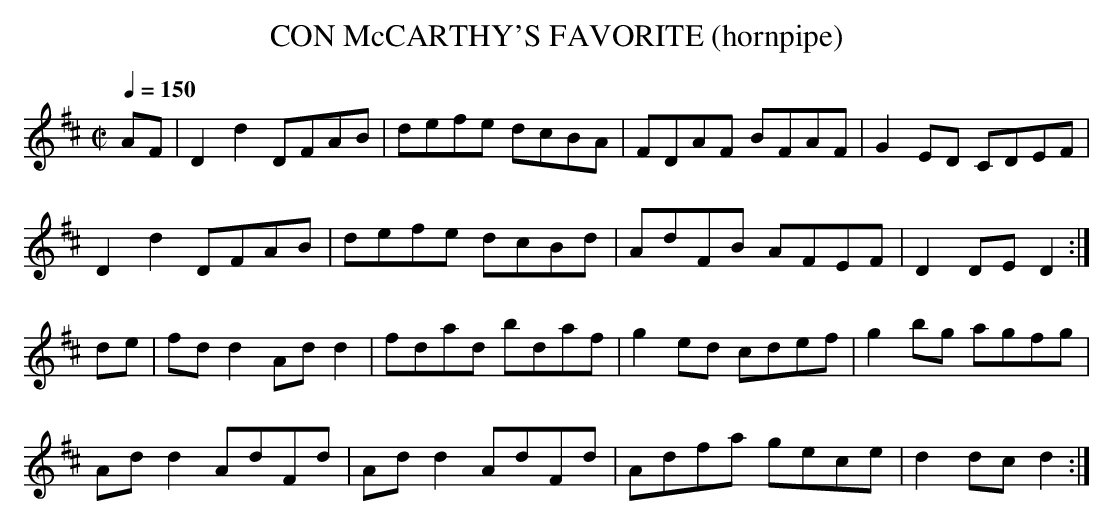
X:1
T:CON McCARTHY'S FAVORITE (hornpipe)
Q:1/4=150
M:C|
K:D
AF|D2 d2 DFAB|defe dcBA|FDAF BFAF|G2ED CDEF|
D2 d2 DFAB|defe dcBd|AdFB AFEF|D2DE D2 :|
de|fdd2 Add2|fdad bdaf|g2ed cdef|g2bg agfg|
Add2 AdFd|Add2 AdFd|Adfa gece|d2dc d2 :|
